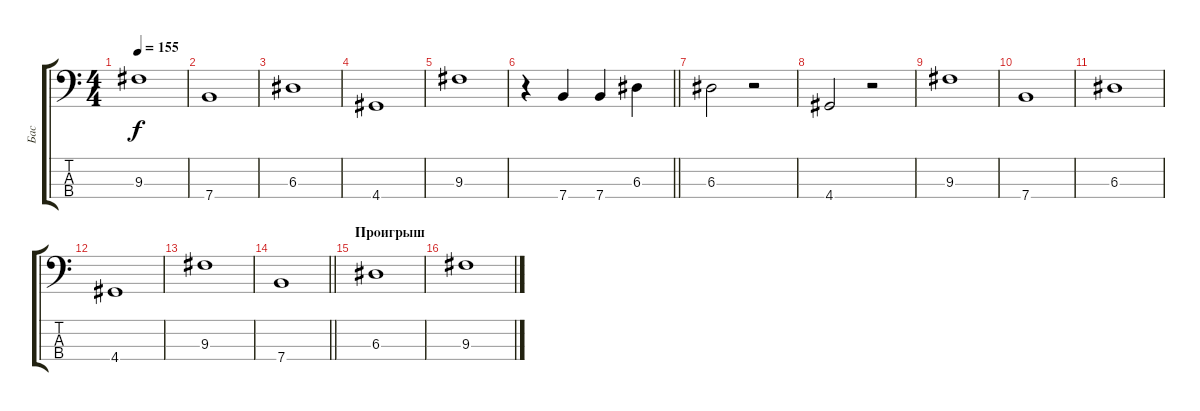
\track ("Бас" "Бас") {instrument electricbassfinger}
\staff {score tabs}
\tuning (G2 D2 A1 E1) {hide}
\ts (4 4)
\tempo 155
\clef f4
\ks c
9.3.1{dy f} |
7.4.1 |
6.3.1 |
4.4.1 |
9.3.1 |
\barLineRight lightlight
r.4 7.4.4 7.4.4 6.3.4 |
6.3.2 r.2 |
4.4.2 r.2 |
9.3.1 |
7.4.1 |
6.3.1 |
4.4.1 |
9.3.1 |
\barLineRight lightlight
7.4.1 |
\section ("" "Проигрыш")
6.3.1 |
9.3.1
